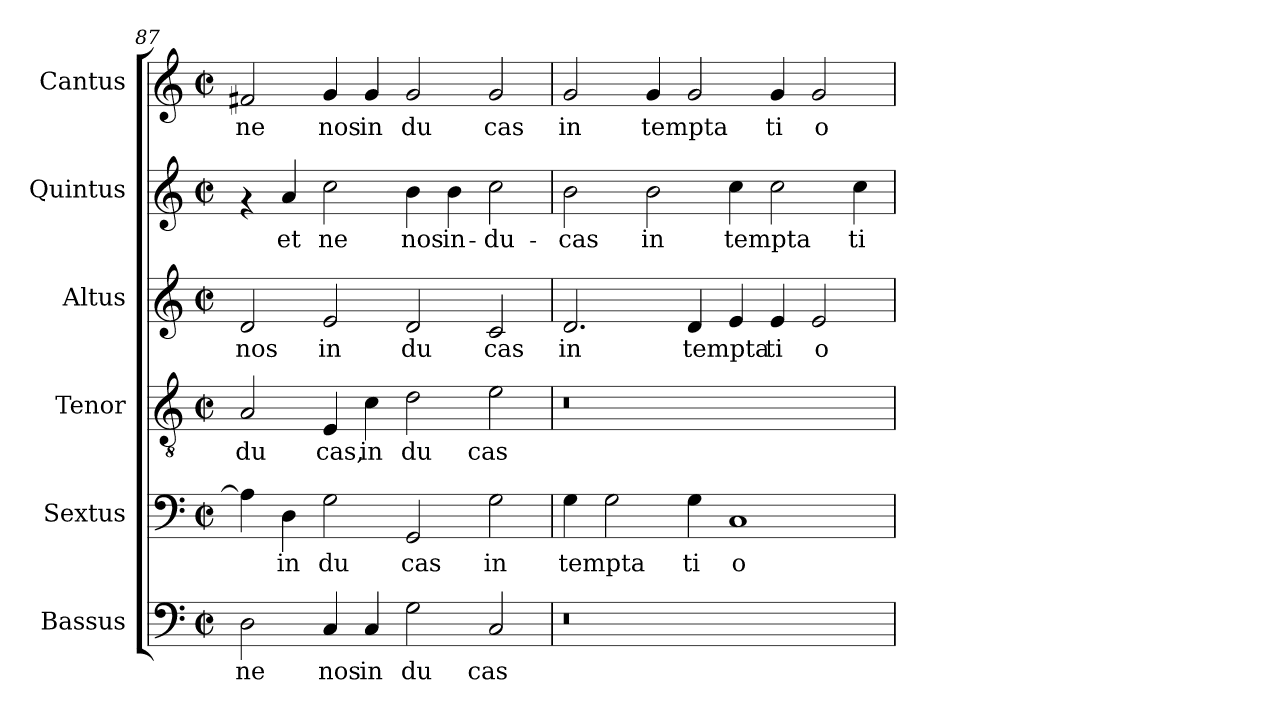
**kern	**text	**kern	**text	**kern	**text	**kern	**text	**kern	**text	**kern	**text
*part6	*part6	*part5	*part5	*part4	*part4	*part3	*part3	*part2	*part2	*part1	*part1
*staff6	*staff6	*staff5	*staff5	*staff4	*staff4	*staff3	*staff3	*staff2	*staff2	*staff1	*staff1
*I"Bassus	*	*I"Sextus	*	*I"Tenor	*	*I"Altus	*	*I"Quintus	*	*I"Cantus	*
*clefF4	*	*clefF4	*	*clefGv2	*	*clefG2	*	*clefG2	*	*clefG2	*
*k[]	*	*k[]	*	*k[]	*	*k[]	*	*k[]	*	*k[]	*
*C:	*	*C:	*	*C:	*	*C:	*	*C:	*	*C:	*
*M2/2	*	*M2/2	*	*M2/2	*	*M2/2	*	*M2/2	*	*M2/2	*
*met(c|)	*	*met(c|)	*	*met(c|)	*	*met(c|)	*	*met(c|)	*	*met(c|)	*
=87	=87	=87	=87	=87	=87	=87	=87	=87	=87	=87	=87
!	!LO:LY:b:cj	!	!LO:LY:b:cj	!	!LO:LY:b:cj	!	!LO:LY:b:cj	!	!	!	!LO:LY:b:cj
2D\	ne	4A\]	.	2A/	du	2d/	nos	4rf	.	2f#X/	ne
!	!	!	!LO:LY:b:cj	!	!	!	!	!	!LO:LY:b:cj	!	!
.	.	4D\	in	.	.	.	.	4a/	et	.	.
!	!LO:LY:b:cj	!	!LO:LY:b:cj	!	!LO:LY:b:cj	!	!LO:LY:b:cj	!	!LO:LY:b:cj	!	!LO:LY:b:cj
4C/	nos	2G\	du	4E/	cas,	2e/	in	2cc\	ne	4g/	nos
!	!LO:LY:b:cj	!	!	!	!LO:LY:b:cj	!	!	!	!	!	!LO:LY:b:cj
4C/	in	.	.	4c\	in	.	.	.	.	4g/	in
!	!LO:LY:b:cj	!	!LO:LY:b:cj	!	!LO:LY:b:cj	!	!LO:LY:b:cj	!	!LO:LY:b:cj	!	!LO:LY:b:cj
2G\	du	2GG/	cas	2d\	du	2d/	du	4b\	nos	2g/	du
!	!	!	!	!	!	!	!	!	!LO:LY:b:cj	!	!
.	.	.	.	.	.	.	.	4b\	in-	.	.
!	!LO:LY:b:cj	!	!LO:LY:b:cj	!	!LO:LY:b:cj	!	!LO:LY:b:cj	!	!LO:LY:b:cj	!	!LO:LY:b:cj
2C/	cas	2G\	in	2e\	cas	2c/	cas	2cc\	-du-	2g/	cas
=88	=88	=88	=88	=88	=88	=88	=88	=88	=88	=88	=88
!	!	!	!LO:LY:b:cj	!	!	!	!LO:LY:b:cj	!	!LO:LY:b:cj	!	!LO:LY:b:cj
0r	.	4G\	tempta	0r	.	2.d/	in	2b\	-cas	2g/	in
!	!	!	!LO:LY:b:cj	!	!	!	!	!	!	!	!
.	.	2G\	.	.	.	.	.	.	.	.	.
!	!	!	!	!	!	!	!	!	!LO:LY:b:cj	!	!LO:LY:b:cj
.	.	.	.	.	.	.	.	2b\	in	4g/	tempta
!	!	!	!LO:LY:b:cj	!	!	!	!LO:LY:b:cj	!	!	!	!LO:LY:b:cj
.	.	4G\	ti	.	.	4d/	tempta	.	.	2g/	.
!	!	!	!LO:LY:b:cj	!	!	!	!LO:LY:b:cj	!	!LO:LY:b:cj	!	!
.	.	1C	o	.	.	4e/	.	4cc\	tempta-	.	.
!	!	!	!	!	!	!	!LO:LY:b:cj	!	!LO:LY:b:cj	!	!LO:LY:b:cj
.	.	.	.	.	.	4e/	ti	2cc\	--	4g/	ti
!	!	!	!	!	!	!	!LO:LY:b:cj	!	!	!	!LO:LY:b:cj
.	.	.	.	.	.	2e/	o	.	.	2g/	o
!	!	!	!	!	!	!	!	!	!LO:LY:b:cj	!	!
.	.	.	.	.	.	.	.	4cc\	-ti-	.	.
=	=	=	=	=	=	=	=	=	=	=	=
*-	*-	*-	*-	*-	*-	*-	*-	*-	*-	*-	*-
